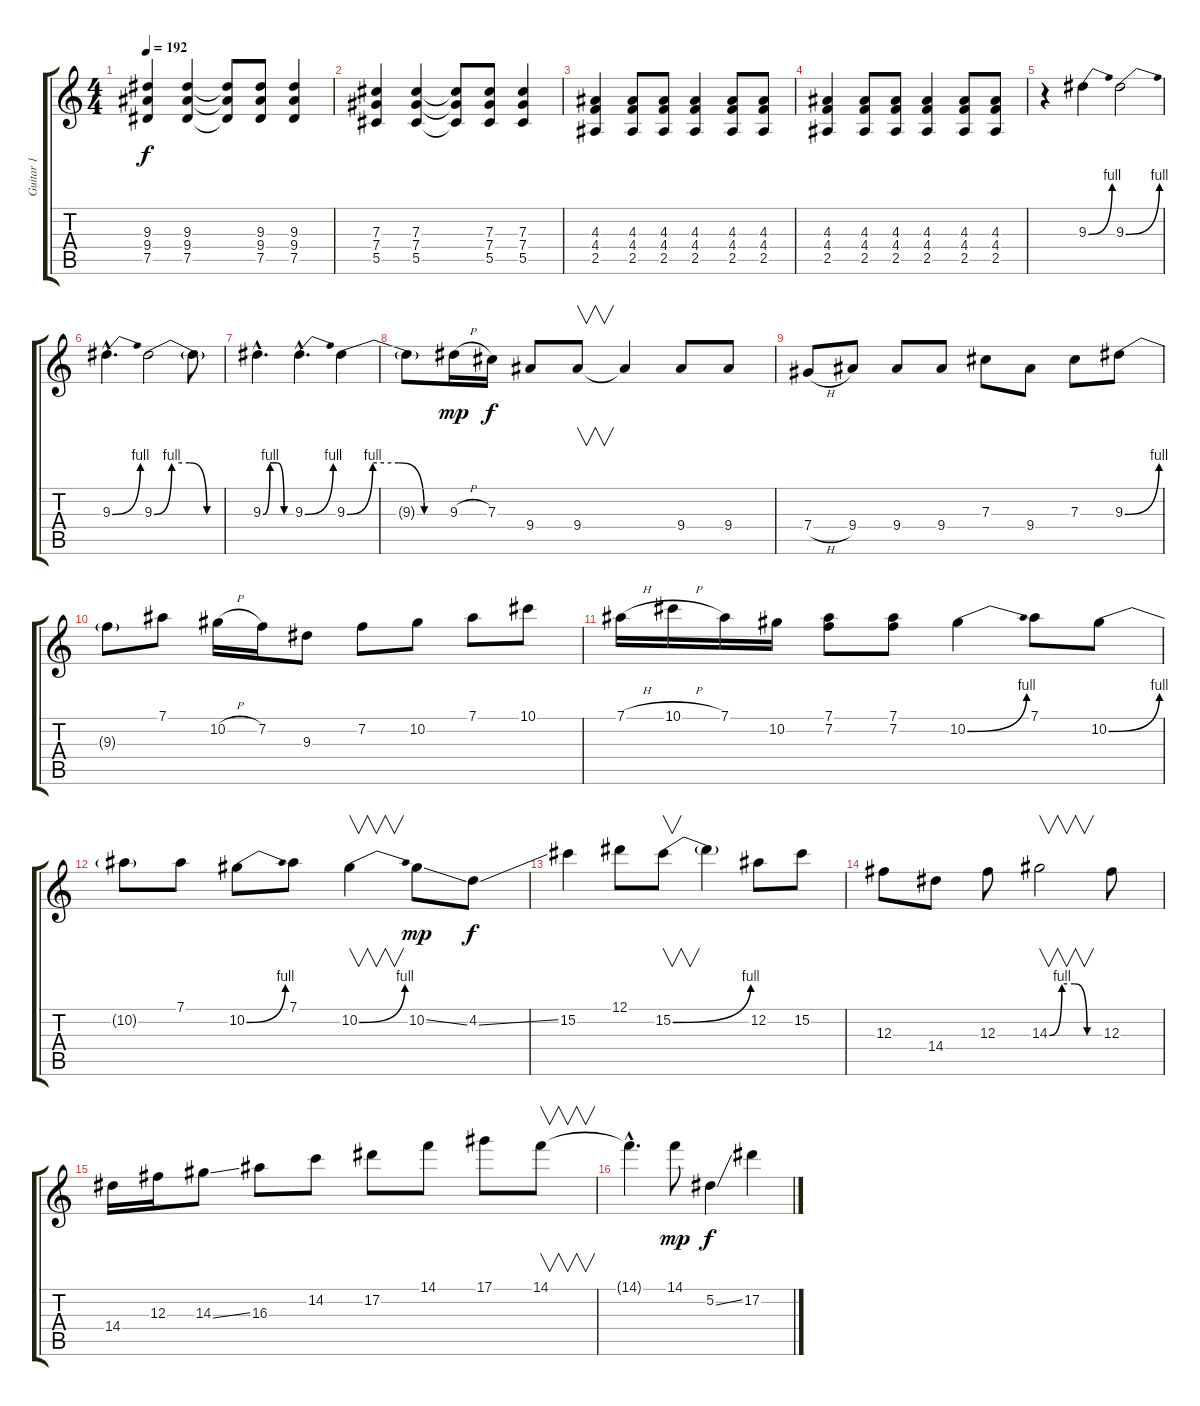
\track ("Guitar 1" "Guitar 1") {instrument distortionguitar}
\staff {score tabs}
\tuning (Eb4 Bb3 Gb3 Db3 Ab2 Eb2) {hide}
\ts (4 4)
\tempo 192
\clef g2
\ks c
(9.3 9.4 7.5).4{dy f} (9.3 9.4 7.5).4 (9.3{t} 9.4{t} 7.5{t}).8 (9.3 9.4 7.5).8 (9.3 9.4 7.5).4 |
(7.3 7.4 5.5).4 (7.3 7.4 5.5).4 (7.3{t} 7.4{t} 5.5{t}).8 (7.3 7.4 5.5).8 (7.3 7.4 5.5).4 |
(4.3 4.4 2.5).4 (4.3 4.4 2.5).8 (4.3 4.4 2.5).8 (4.3 4.4 2.5).4 (4.3 4.4 2.5).8 (4.3 4.4 2.5).8 |
(4.3 4.4 2.5).4 (4.3 4.4 2.5).8 (4.3 4.4 2.5).8 (4.3 4.4 2.5).4 (4.3 4.4 2.5).8 (4.3 4.4 2.5).8 |
r.4 9.3{be (bend 0 0 60 4)}.4 9.3{be (bend 0 0 60 4)}.2 |
9.3{be (bend 0 0 60 4) hac}.4{d} 9.3{be (custom 0 0 15 4 30 4 45 0 60 0)}.2 9.3{t}.8 |
9.3{be (custom 0 0 15 4 30 4 45 0 60 0) hac}.4{d} 9.3{be (bend 0 0 60 4) hac}.4{d} 9.3{be (custom 0 0 15 4 30 4 45 0 60 0)}.4 |
9.3{t}.8 9.3{h}.16{dy mp} 7.3.16{dy f} 9.4.8 9.4.8{v} 9.4{t}.4 9.4.8 9.4.8 |
7.4{h}.8 9.4.8 9.4.8 9.4.8 7.3.8 9.4.8 7.3.8 9.3{be (bend 0 0 60 4)}.8 |
9.3{t}.8 7.1.8 10.2{h}.16 7.2.16 9.3.8 7.2.8 10.2.8 7.1.8 10.1.8 |
7.1{h}.16 10.1{h}.16 7.1.16 10.2.16 (7.1 7.2).8 (7.1 7.2).8 10.2{be (bend 0 0 60 4)}.4 7.1.8 10.2{be (bend 0 0 60 4)}.8 |
10.2{t}.8 7.1.8 10.2{be (bend 0 0 60 4)}.8 7.1.8 10.2{be (bend 0 0 60 4)}.4{v} 10.2{ss}.8{dy mp} 4.2{ss}.8{dy f} |
15.2.4 12.1.8 15.2{be (bend 0 0 60 4)}.8{v} 15.2{t}.4 12.2.8 15.2.8 |
12.3.8 14.4.8 12.3.8 14.3{be (custom 0 0 15 4 30 4 45 0 60 0)}.2{v} 12.3.8 |
14.4.16 12.3.16 14.3{ss}.8 16.3.8 14.2.8 17.2.8 14.1.8 17.1.8 14.1.8{v} |
14.1{hac t}.4{d} 14.1{ss}.8{dy mp} 5.2{ss}.4{dy f} 17.2.4
